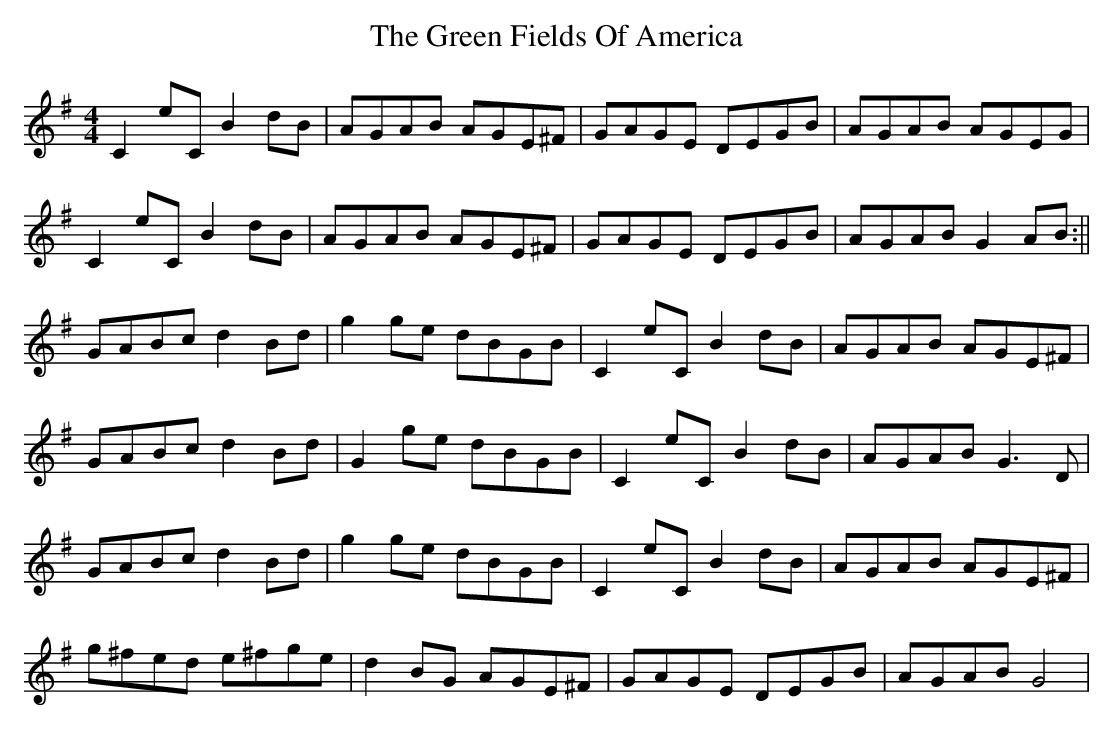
X:1
T: The Green Fields Of America
M: 4/4
L: 1/8
K: Gmaj
C2eC  B2dB  | AGAB AGE^F | GAGE DEGB | AGAB AGEG |
C2eC  B2dB  | AGAB AGE^F | GAGE DEGB | AGAB G2AB :||
GABc  d2Bd  | g2ge dBGB  | C2eC B2dB | AGAB AGE^F |
GABc  d2Bd  | G2ge dBGB  | C2eC B2dB | AGAB G3D   |
GABc  d2Bd  | g2ge dBGB  | C2eC B2dB | AGAB AGE^F |
g^fed e^fge | d2BG AGE^F | GAGE DEGB | AGAB G4    |
